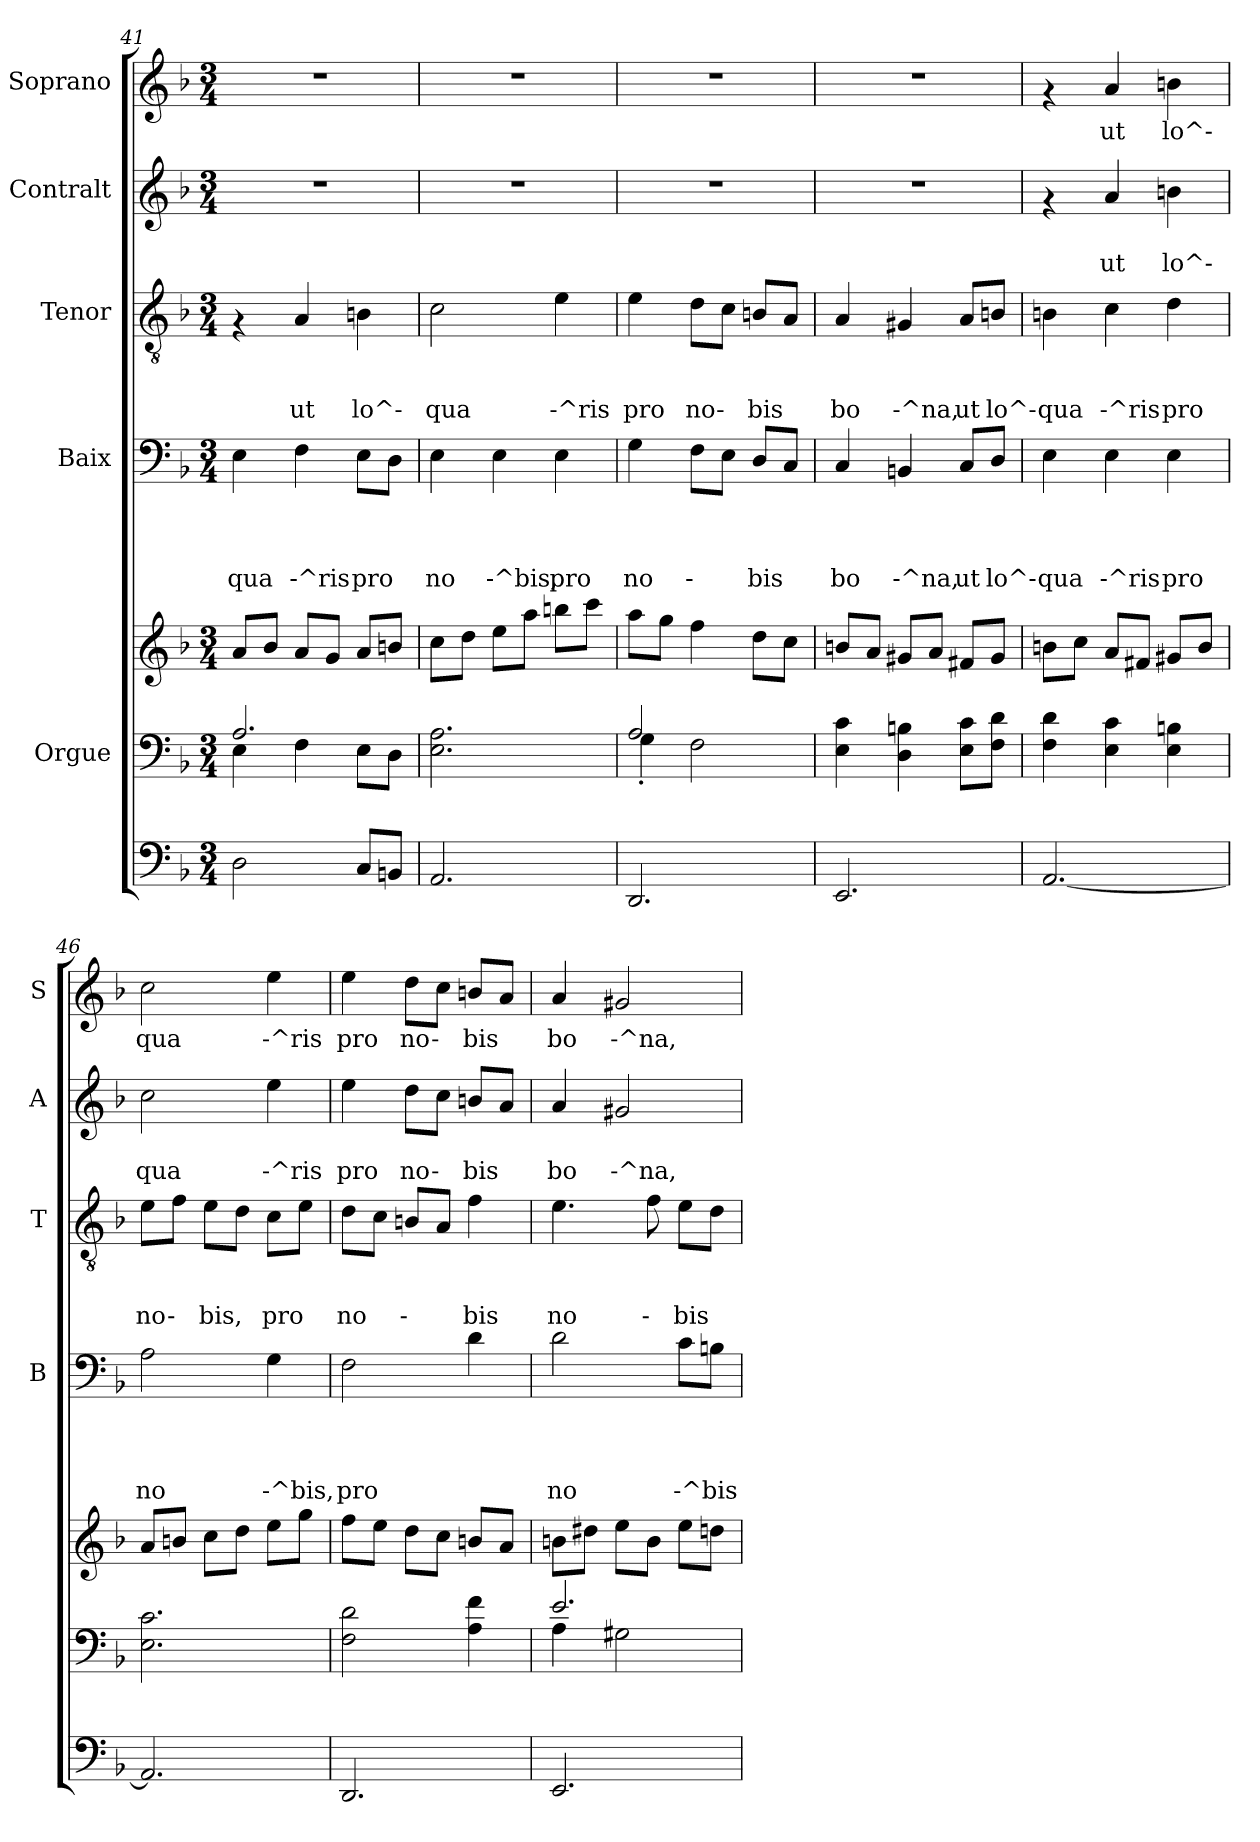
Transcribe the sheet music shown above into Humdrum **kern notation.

**kern	**kern	**kern	**kern	**text	**text	**text	**text	**kern	**text	**text	**text	**kern	**text	**text	**kern	**text
*part6	*part5	*part5	*part4	*part4	*part4	*part4	*part4	*part3	*part3	*part3	*part3	*part2	*part2	*part2	*part1	*part1
*staff7	*staff6	*staff5	*staff4	*staff4	*staff4	*staff4	*staff4	*staff3	*staff3	*staff3	*staff3	*staff2	*staff2	*staff2	*staff1	*staff1
*	*I"Orgue	*	*I"Baix	*	*	*	*	*I"Tenor	*	*	*	*I"Contralt	*	*	*I"Soprano	*
*	*	*	*I'B	*	*	*	*	*I'T	*	*	*	*I'A	*	*	*I'S	*
*clefF4	*clefF4	*clefG2	*clefF4	*	*	*	*	*clefGv2	*	*	*	*clefG2	*	*	*clefG2	*
*k[b-]	*k[b-]	*k[b-]	*k[b-]	*	*	*	*	*k[b-]	*	*	*	*k[b-]	*	*	*k[b-]	*
*F:	*F:	*F:	*F:	*	*	*	*	*F:	*	*	*	*F:	*	*	*F:	*
*M3/4	*M3/4	*M3/4	*M3/4	*	*	*	*	*M3/4	*	*	*	*M3/4	*	*	*M3/4	*
=41	=41	=41	=41	=41	=41	=41	=41	=41	=41	=41	=41	=41	=41	=41	=41	=41
*	*^	*	*	*	*	*	*	*	*	*	*	*	*	*	*	*
!	!	!	!	!	!	!	!	!LO:LY:b	!	!	!	!	!	!	!	!	!
2D\	2.A/	4E\	8a/L	4E\	.	.	.	qua	4rF	.	.	.	2.r	.	.	2.r	.
.	.	.	8b-/J	.	.	.	.	.	.	.	.	.	.	.	.	.	.
!	!	!	!	!	!	!	!	!LO:LY:b	!	!	!	!LO:LY:b	!	!	!	!	!
.	.	4F\	8a/L	4F\	.	.	.	‐^ris	4A/	.	.	ut	.	.	.	.	.
.	.	.	8g/J	.	.	.	.	.	.	.	.	.	.	.	.	.	.
!	!	!	!	!	!	!	!	!LO:LY:b	!	!	!	!LO:LY:b	!	!	!	!	!
8C/L	.	8E\L	8a/L	8E\L	.	.	.	pro	4Bn\	.	.	lo^‐	.	.	.	.	.
8BBn/J	.	8D\J	8bn/J	8D\J	.	.	.	.	.	.	.	.	.	.	.	.	.
=42	=42	=42	=42	=42	=42	=42	=42	=42	=42	=42	=42	=42	=42	=42	=42	=42	=42
!	!	!	!	!	!	!	!	!LO:LY:b	!	!	!	!LO:LY:b	!	!	!	!	!
*	*v	*v	*	*	*	*	*	*	*	*	*	*	*	*	*	*	*
2.AA/	2.E\ 2.A\	8cc\L	4E\	.	.	.	no	2c\	.	.	qua	2.r	.	.	2.r	.
.	.	8dd\J	.	.	.	.	.	.	.	.	.	.	.	.	.	.
!	!	!	!	!	!	!	!LO:LY:b	!	!	!	!	!	!	!	!	!
.	.	8ee\L	4E\	.	.	.	‐^bis,	.	.	.	.	.	.	.	.	.
.	.	8aa\J	.	.	.	.	.	.	.	.	.	.	.	.	.	.
!	!	!	!	!	!	!	!LO:LY:b	!	!	!	!LO:LY:b	!	!	!	!	!
.	.	8bbn\L	4E\	.	.	.	pro	4e\	.	.	‐^ris	.	.	.	.	.
.	.	8ccc\J	.	.	.	.	.	.	.	.	.	.	.	.	.	.
!!LO:PB:g=z
=43	=43	=43	=43	=43	=43	=43	=43	=43	=43	=43	=43	=43	=43	=43	=43	=43
*	*^	*	*	*	*	*	*	*	*	*	*	*	*	*	*	*
!	!	!	!	!	!	!	!	!LO:LY:b	!	!	!	!LO:LY:b	!	!	!	!	!
2.DD/	2A/	4G'>\	8aa\L	4G\	.	.	.	no	4e\	.	.	pro	2.r	.	.	2.r	.
.	.	.	8gg\J	.	.	.	.	.	.	.	.	.	.	.	.	.	.
!	!	!	!	!	!	!	!	!LO:LY:b	!	!	!	!LO:LY:b	!	!	!	!	!
.	.	2F\	4ff\	8F\L	.	.	.	‐	8d\L	.	.	no	.	.	.	.	.
!	!	!	!	!	!	!	!	!	!	!	!	!LO:LY:b	!	!	!	!	!
.	.	.	.	8E\J	.	.	.	.	8c\J	.	.	‐	.	.	.	.	.
!	!	!	!	!	!	!	!	!LO:LY:b	!	!	!	!LO:LY:b	!	!	!	!	!
.	4ryy	.	8dd\L	8D/L	.	.	.	bis	8Bn/L	.	.	bis	.	.	.	.	.
.	.	.	8cc\J	8C/J	.	.	.	.	8A/J	.	.	.	.	.	.	.	.
*	*v	*v	*	*	*	*	*	*	*	*	*	*	*	*	*	*	*
=44	=44	=44	=44	=44	=44	=44	=44	=44	=44	=44	=44	=44	=44	=44	=44	=44
!	!	!	!	!	!	!	!LO:LY:b	!	!	!	!LO:LY:b	!	!	!	!	!
2.EE/	4E\ 4c\	8bn/L	4C/	.	.	.	bo	4A/	.	.	bo	2.r	.	.	2.r	.
.	.	8a/J	.	.	.	.	.	.	.	.	.	.	.	.	.	.
!	!	!	!	!	!	!	!LO:LY:b	!	!	!	!LO:LY:b	!	!	!	!	!
.	4D\ 4Bn\	8g#X/L	4BBn/	.	.	.	‐^na,	4G#X/	.	.	‐^na,	.	.	.	.	.
.	.	8a/J	.	.	.	.	.	.	.	.	.	.	.	.	.	.
!	!	!	!	!	!	!	!LO:LY:b	!	!	!	!LO:LY:b	!	!	!	!	!
.	8E\ 8c\L	8f#X/L	8C/L	.	.	.	ut	8A/L	.	.	ut	.	.	.	.	.
!	!	!	!	!	!	!	!LO:LY:b	!	!	!	!LO:LY:b	!	!	!	!	!
.	8F\ 8d\J	8g#/J	8D/J	.	.	.	lo^‐	8Bn/J	.	.	lo^‐	.	.	.	.	.
=45	=45	=45	=45	=45	=45	=45	=45	=45	=45	=45	=45	=45	=45	=45	=45	=45
!	!	!	!	!	!	!	!LO:LY:b	!	!	!	!LO:LY:b	!	!	!	!	!
[<2.AA/	4F\ 4d\	8bn\L	4E\	.	.	.	qua	4Bn\	.	.	qua	4rf	.	.	4rf	.
.	.	8cc\J	.	.	.	.	.	.	.	.	.	.	.	.	.	.
!	!	!	!	!	!	!	!LO:LY:b	!	!	!	!LO:LY:b	!	!	!LO:LY:b	!	!LO:LY:b
.	4E\ 4c\	8a/L	4E\	.	.	.	‐^ris	4c\	.	.	‐^ris	4a/	.	ut	4a/	ut
.	.	8f#X/J	.	.	.	.	.	.	.	.	.	.	.	.	.	.
!	!	!	!	!	!	!	!LO:LY:b	!	!	!	!LO:LY:b	!	!	!LO:LY:b	!	!LO:LY:b
.	4E\ 4Bn\	8g#X/L	4E\	.	.	.	pro	4d\	.	.	pro	4bn\	.	lo^‐	4bn\	lo^‐
.	.	8b/J	.	.	.	.	.	.	.	.	.	.	.	.	.	.
=46	=46	=46	=46	=46	=46	=46	=46	=46	=46	=46	=46	=46	=46	=46	=46	=46
!	!	!	!	!	!	!	!LO:LY:b	!	!	!	!LO:LY:b	!	!	!LO:LY:b	!	!LO:LY:b
2.AA/]	2.E\ 2.c\	8a/L	2A\	.	.	.	no	8e\L	.	.	no	2cc\	.	qua	2cc\	qua
!	!	!	!	!	!	!	!	!	!	!	!LO:LY:b	!	!	!	!	!
.	.	8bn/J	.	.	.	.	.	8f\J	.	.	‐	.	.	.	.	.
!	!	!	!	!	!	!	!	!	!	!	!LO:LY:b	!	!	!	!	!
.	.	8cc\L	.	.	.	.	.	8e\L	.	.	bis,	.	.	.	.	.
.	.	8dd\J	.	.	.	.	.	8d\J	.	.	.	.	.	.	.	.
!	!	!	!	!	!	!	!LO:LY:b	!	!	!	!LO:LY:b	!	!	!LO:LY:b	!	!LO:LY:b
.	.	8ee\L	4G\	.	.	.	‐^bis,	8c\L	.	.	pro	4ee\	.	‐^ris	4ee\	‐^ris
.	.	8gg\J	.	.	.	.	.	8e\J	.	.	.	.	.	.	.	.
=47	=47	=47	=47	=47	=47	=47	=47	=47	=47	=47	=47	=47	=47	=47	=47	=47
!	!	!	!	!	!	!	!LO:LY:b	!	!	!	!LO:LY:b	!	!	!LO:LY:b	!	!LO:LY:b
2.DD/	2F\ 2d\	8ff\L	2F\	.	.	.	pro	8d\L	.	.	no	4ee\	.	pro	4ee\	pro
.	.	8ee\J	.	.	.	.	.	8c\J	.	.	.	.	.	.	.	.
!	!	!	!	!	!	!	!	!	!	!	!LO:LY:b	!	!	!LO:LY:b	!	!LO:LY:b
.	.	8dd\L	.	.	.	.	.	8Bn/L	.	.	‐	8dd\L	.	no	8dd\L	no
!	!	!	!	!	!	!	!	!	!	!	!	!	!	!LO:LY:b	!	!LO:LY:b
.	.	8cc\J	.	.	.	.	.	8A/J	.	.	.	8cc\J	.	‐	8cc\J	‐
!	!	!	!	!	!	!	!	!	!	!	!LO:LY:b	!	!	!LO:LY:b	!	!LO:LY:b
.	4A\ 4f\	8bn/L	4d\	.	.	.	.	4f\	.	.	bis	8bn/L	.	bis	8bn/L	bis
.	.	8a/J	.	.	.	.	.	.	.	.	.	8a/J	.	.	8a/J	.
=48	=48	=48	=48	=48	=48	=48	=48	=48	=48	=48	=48	=48	=48	=48	=48	=48
*	*^	*	*	*	*	*	*	*	*	*	*	*	*	*	*	*
!	!	!	!	!	!	!	!	!LO:LY:b	!	!	!	!LO:LY:b	!	!	!LO:LY:b	!	!LO:LY:b
2.EE/	2.e/	4A\	8bn\L	2d\	.	.	.	no	4.e\	.	.	no	4a/	.	bo	4a/	bo
.	.	.	8dd#X\J	.	.	.	.	.	.	.	.	.	.	.	.	.	.
!	!	!	!	!	!	!	!	!	!	!	!	!	!	!	!LO:LY:b	!	!LO:LY:b
.	.	2G#X\	8ee\L	.	.	.	.	.	.	.	.	.	2g#X/	.	‐^na,	2g#X/	‐^na,
!	!	!	!	!	!	!	!	!	!	!	!	!LO:LY:b	!	!	!	!	!
.	.	.	8b\J	.	.	.	.	.	8f\	.	.	‐	.	.	.	.	.
!	!	!	!	!	!	!	!	!LO:LY:b	!	!	!	!LO:LY:b	!	!	!	!	!
.	.	.	8ee\L	8c\L	.	.	.	‐^bis	8e\L	.	.	bis	.	.	.	.	.
.	.	.	8ddn\J	8Bn\J	.	.	.	.	8d\J	.	.	.	.	.	.	.	.
*	*v	*v	*	*	*	*	*	*	*	*	*	*	*	*	*	*	*
=	=	=	=	=	=	=	=	=	=	=	=	=	=	=	=	=
*-	*-	*-	*-	*-	*-	*-	*-	*-	*-	*-	*-	*-	*-	*-	*-	*-
